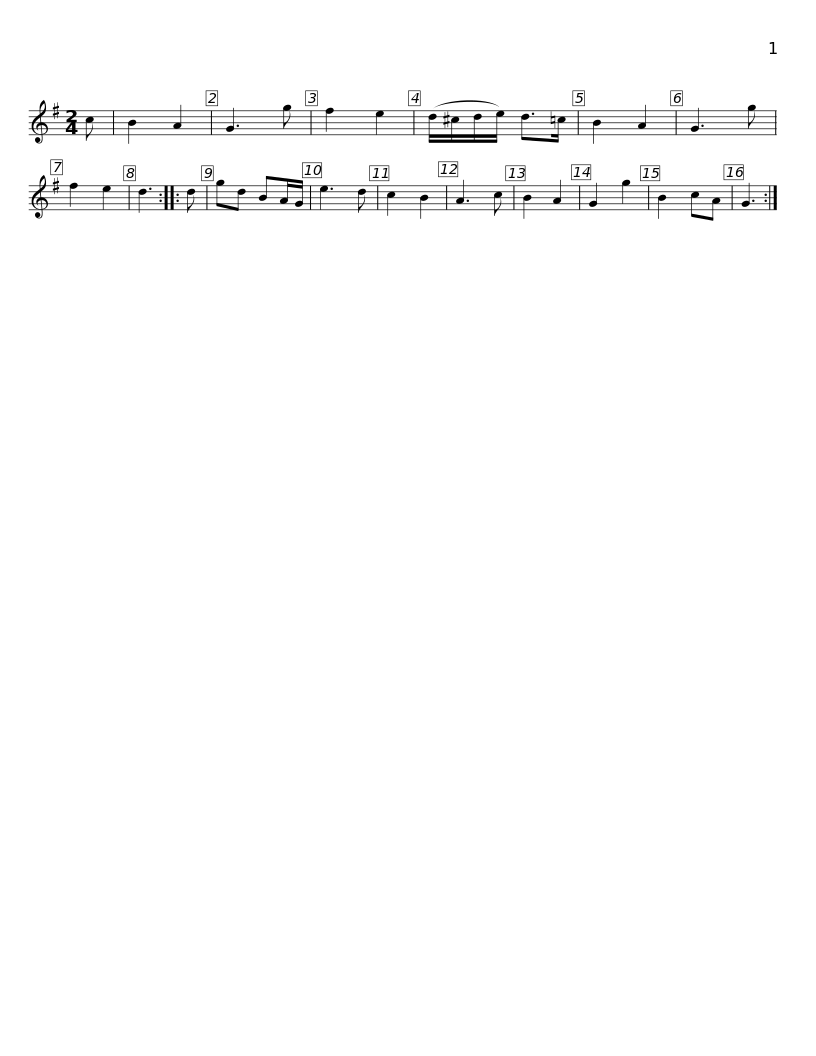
X:1
L:1/8
M:2/4
I:linebreak $
K:none
V:1 treble transpose="8 "
V:1
[K:G] c | B2 A2 | G3 g | f2 e2 | (d/^c/d/e/) d>=c | %5
 B2 A2 | G3 g | f2 e2 | d3 :: d | %10
 gd BA/G/ | e3 d | c2 B2 | A3 c |$ B2 A2 | %15
 G2 g2 | B2 cA | G3 :| %18
